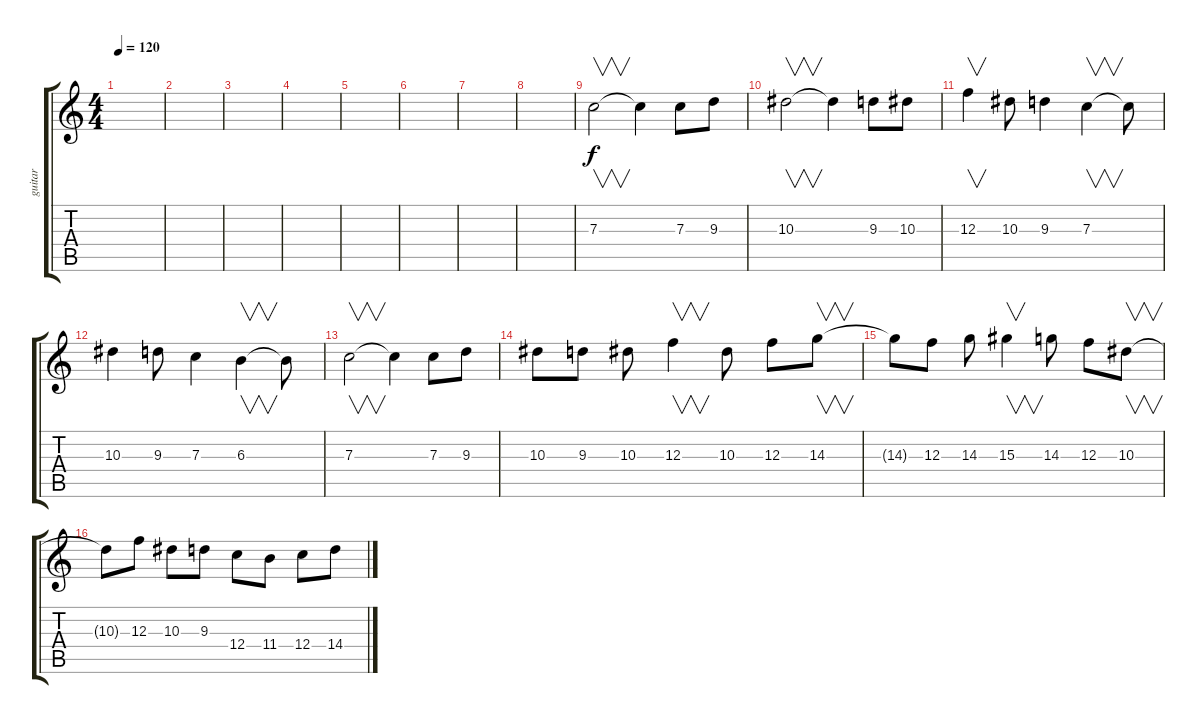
\track ("guitar" "guitar") {instrument overdrivenguitar}
\staff {score tabs}
\tuning (D4 A3 F3 C3 G2 D2) {hide}
\ts (4 4)
\tempo 120
\clef g2
\ks c
|
|
|
|
|
|
|
|
7.3.2{v} 7.3{t}.4 7.3.8 9.3.8 |
10.3.2{v} 10.3{t}.4 9.3.8 10.3.8 |
12.3.4{v} 10.3.8 9.3.4 7.3.4{v} 7.3{t}.8 |
10.3.4 9.3.8 7.3.4 6.3.4{v} 6.3{t}.8 |
7.3.2{v} 7.3{t}.4 7.3.8 9.3.8 |
10.3.8 9.3.8 10.3.8 12.3.4{v} 10.3.8 12.3.8 14.3.8{v} |
14.3{t}.8 12.3.8 14.3.8 15.3.4{v} 14.3.8 12.3.8 10.3.8{v} |
10.3{t}.8 12.3.8 10.3.8 9.3.8 12.4.8 11.4.8 12.4.8 14.4.8
